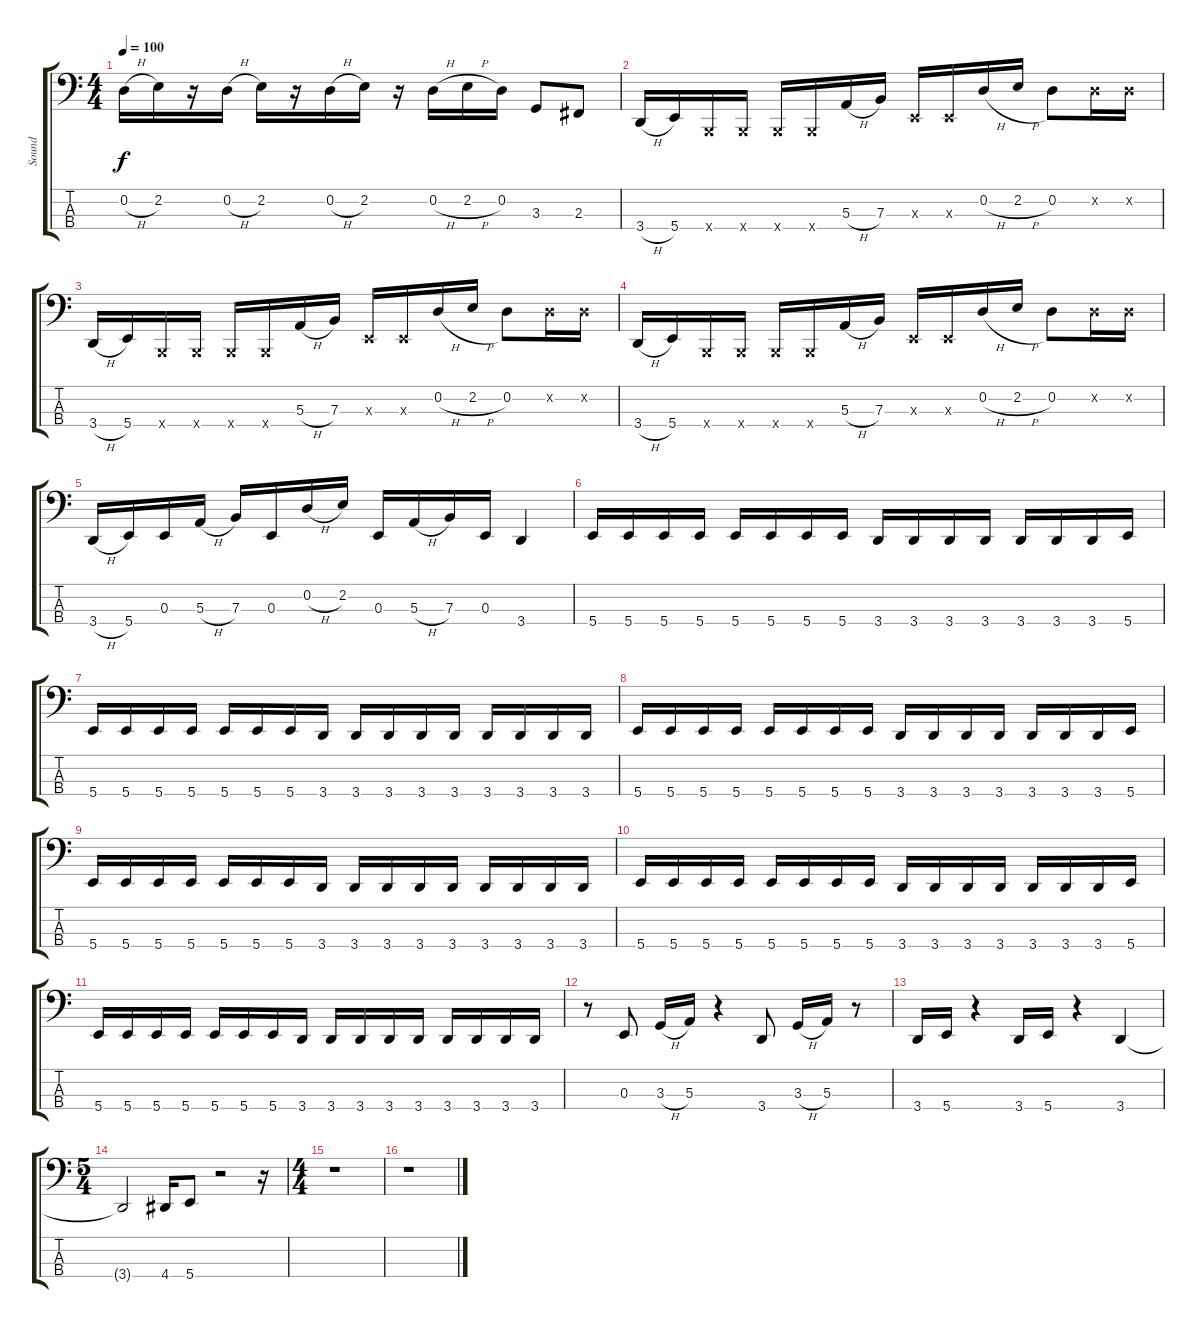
\track ("Sound" "Sound") {instrument slapbass2}
\staff {score tabs}
\tuning (G2 D2 E1 B0) {hide}
\ts (4 4)
\tempo 100
\clef f4
\ks c
0.2{h}.16{dy f} 2.2.16 r.16 0.2{h}.16 2.2.16 r.16 0.2{h}.16 2.2.16 r.16 0.2{h}.16 2.2{h}.16 0.2.16 3.3.8 2.3.8 |
3.4{h}.16 5.4.16 0.4{x}.16 0.4{x}.16 0.4{x}.16 0.4{x}.16 5.3{h}.16 7.3.16 0.3{x}.16 0.3{x}.16 0.2{h}.16 2.2{h}.16 0.2.8 0.2{x}.16 0.2{x}.16 |
3.4{h}.16 5.4.16 0.4{x}.16 0.4{x}.16 0.4{x}.16 0.4{x}.16 5.3{h}.16 7.3.16 0.3{x}.16 0.3{x}.16 0.2{h}.16 2.2{h}.16 0.2.8 0.2{x}.16 0.2{x}.16 |
3.4{h}.16 5.4.16 0.4{x}.16 0.4{x}.16 0.4{x}.16 0.4{x}.16 5.3{h}.16 7.3.16 0.3{x}.16 0.3{x}.16 0.2{h}.16 2.2{h}.16 0.2.8 0.2{x}.16 0.2{x}.16 |
3.4{h}.16 5.4.16 0.3.16 5.3{h}.16 7.3.16 0.3.16 0.2{h}.16 2.2.16 0.3.16 5.3{h}.16 7.3.16 0.3.16 3.4.4 |
5.4.16 5.4.16 5.4.16 5.4.16 5.4.16 5.4.16 5.4.16 5.4.16 3.4.16 3.4.16 3.4.16 3.4.16 3.4.16 3.4.16 3.4.16 5.4.16 |
5.4.16 5.4.16 5.4.16 5.4.16 5.4.16 5.4.16 5.4.16 3.4.16 3.4.16 3.4.16 3.4.16 3.4.16 3.4.16 3.4.16 3.4.16 3.4.16 |
5.4.16 5.4.16 5.4.16 5.4.16 5.4.16 5.4.16 5.4.16 5.4.16 3.4.16 3.4.16 3.4.16 3.4.16 3.4.16 3.4.16 3.4.16 5.4.16 |
5.4.16 5.4.16 5.4.16 5.4.16 5.4.16 5.4.16 5.4.16 3.4.16 3.4.16 3.4.16 3.4.16 3.4.16 3.4.16 3.4.16 3.4.16 3.4.16 |
5.4.16 5.4.16 5.4.16 5.4.16 5.4.16 5.4.16 5.4.16 5.4.16 3.4.16 3.4.16 3.4.16 3.4.16 3.4.16 3.4.16 3.4.16 5.4.16 |
5.4.16 5.4.16 5.4.16 5.4.16 5.4.16 5.4.16 5.4.16 3.4.16 3.4.16 3.4.16 3.4.16 3.4.16 3.4.16 3.4.16 3.4.16 3.4.16 |
r.8 0.3.8 3.3{h}.16 5.3.16 r.4 3.4.8 3.3{h}.16 5.3.16 r.8 |
3.4.16 5.4.16 r.4 3.4.16 5.4.16 r.4 3.4.4 |
\ts (5 4)
3.4{t}.2 4.4.16 5.4.8 r.2 r.16 |
\ts (4 4)
r.1 |
r.1
